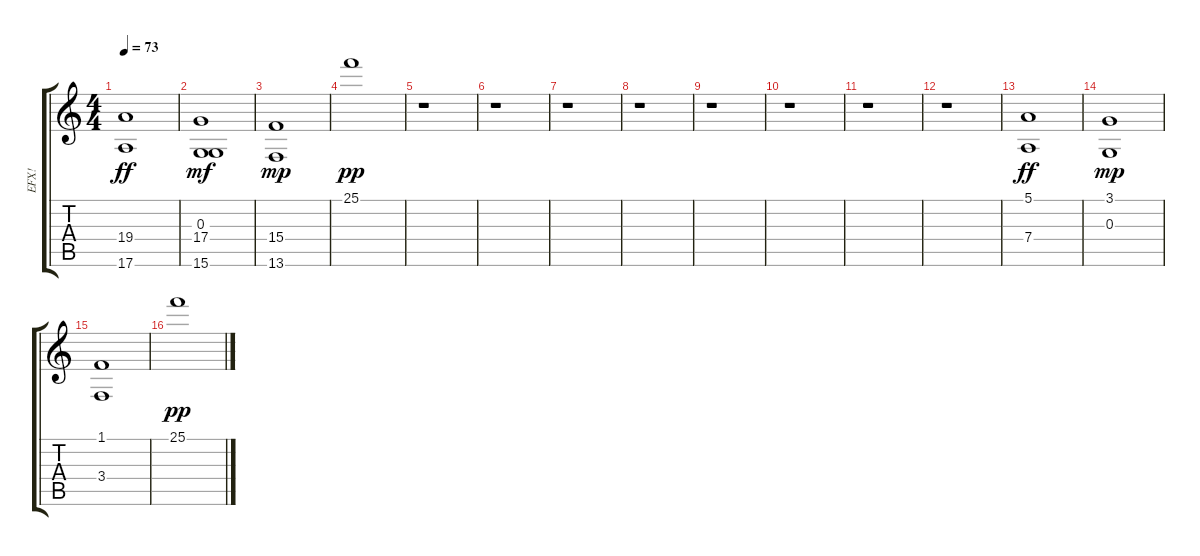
\track ("EFX!" "EFX!") {instrument stringensemble1}
\staff {score tabs}
\tuning (E4 B3 G3 D3 A2 E2) {hide}
\ts (4 4)
\tempo 73
\clef g2
\ks c
(19.4 17.6).1{dy ff} |
(0.3 17.4 15.6).1{dy mf} |
(15.4 13.6).1{dy mp} |
25.1.1{dy pp} |
r.1 |
r.1 |
r.1 |
r.1 |
r.1 |
r.1 |
r.1 |
r.1 |
(5.1 7.4).1{dy ff} |
(3.1 0.3).1{dy mp} |
(1.1 3.4).1 |
25.1.1{dy pp}
